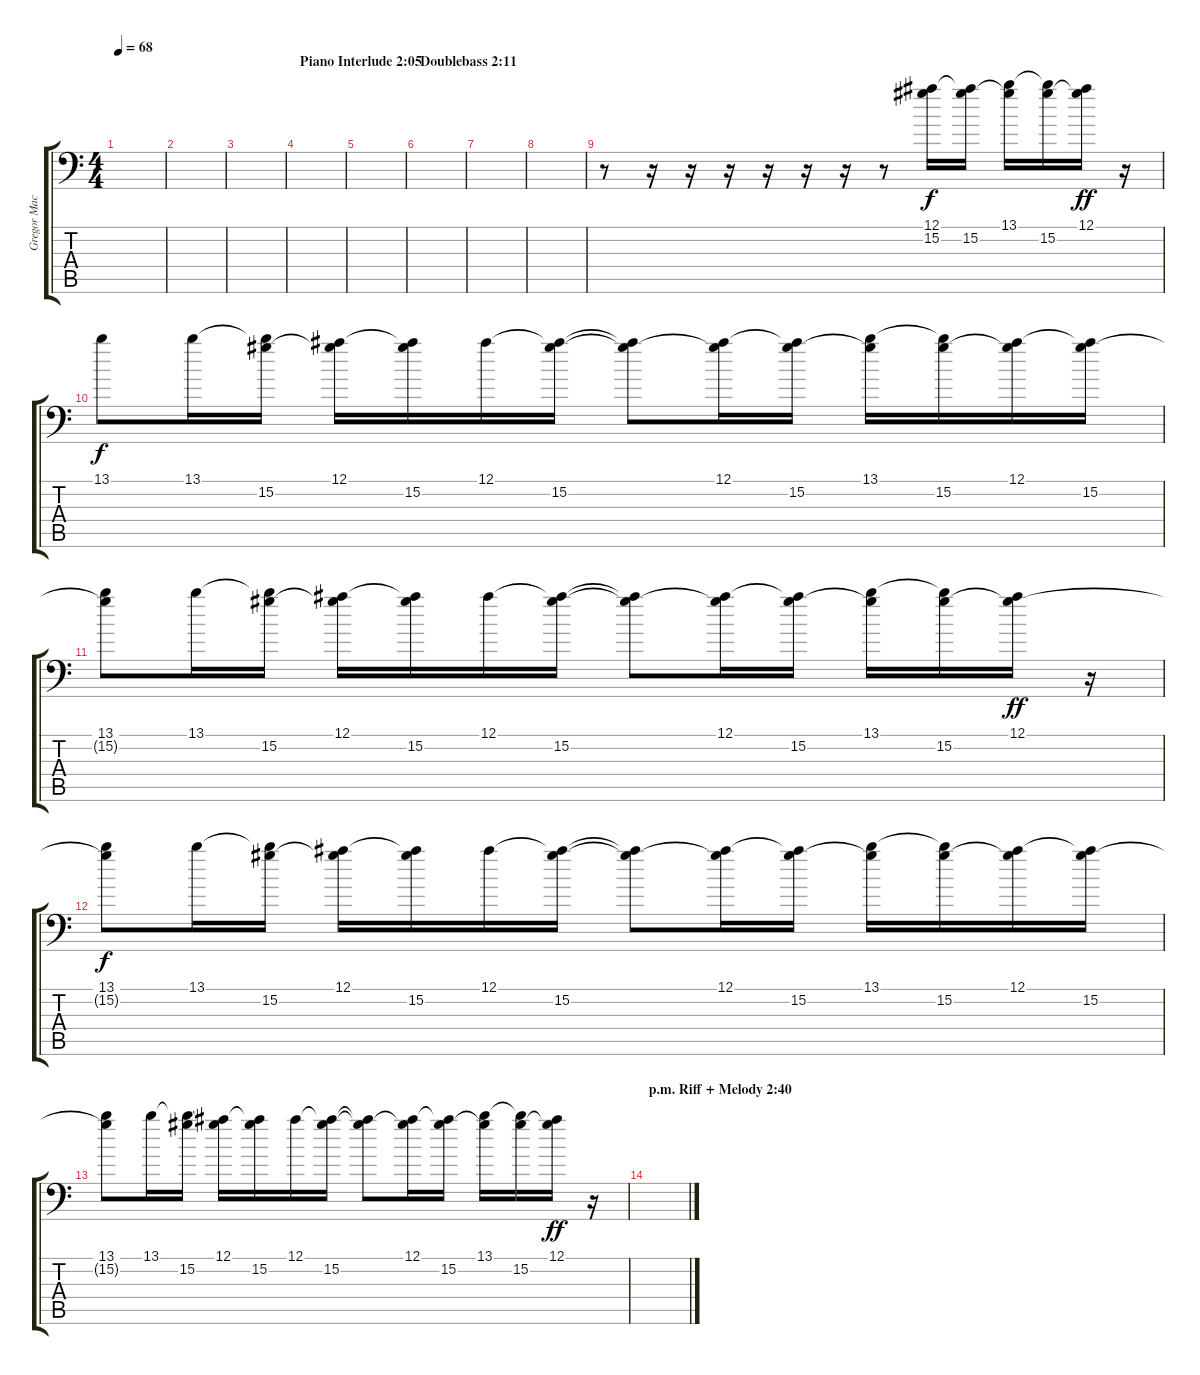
\track ("Gregor Mackintosh Doublebass Rhythm" "Gregor Mac") {instrument electricguitarjazz}
\staff {score tabs}
\tuning (Bb3 F3 Db3 Ab2 Eb2 Bb1) {hide}
\ts (4 4)
\tempo 68
\clef f4
\ks c
|
|
|
\section ("" "Piano Interlude 2:05")
|
|
\section ("" "Doublebass 2:11")
|
|
|
r.8 r.16 r.16 r.16 r.16 r.16 r.16 r.8 (12.1 15.2).16{dy f} (12.1{t} 15.2).16 (13.1 15.2{t}).16 (13.1{t} 15.2).16 (12.1 15.2{t}).16{dy ff} r.16 |
13.1.8{dy f} 13.1.16 (13.1{t} 15.2).16 (12.1 15.2{t}).16 (12.1{t} 15.2).16 12.1.16 (12.1{t} 15.2).16 (12.1{t} 15.2{t}).8 (12.1 15.2{t}).16 (12.1{t} 15.2).16 (13.1 15.2{t}).16 (13.1{t} 15.2).16 (12.1 15.2{t}).16 (12.1{t} 15.2).16 |
(13.1 15.2{t}).8 13.1.16 (13.1{t} 15.2).16 (12.1 15.2{t}).16 (12.1{t} 15.2).16 12.1.16 (12.1{t} 15.2).16 (12.1{t} 15.2{t}).8 (12.1 15.2{t}).16 (12.1{t} 15.2).16 (13.1 15.2{t}).16 (13.1{t} 15.2).16 (12.1 15.2{t}).16{dy ff} r.16 |
(13.1 15.2{t}).8{dy f} 13.1.16 (13.1{t} 15.2).16 (12.1 15.2{t}).16 (12.1{t} 15.2).16 12.1.16 (12.1{t} 15.2).16 (12.1{t} 15.2{t}).8 (12.1 15.2{t}).16 (12.1{t} 15.2).16 (13.1 15.2{t}).16 (13.1{t} 15.2).16 (12.1 15.2{t}).16 (12.1{t} 15.2).16 |
(13.1 15.2{t}).8 13.1.16 (13.1{t} 15.2).16 (12.1 15.2{t}).16 (12.1{t} 15.2).16 12.1.16 (12.1{t} 15.2).16 (12.1{t} 15.2{t}).8 (12.1 15.2{t}).16 (12.1{t} 15.2).16 (13.1 15.2{t}).16 (13.1{t} 15.2).16 (12.1 15.2{t}).16{dy ff} r.16 |
\section ("" "p.m. Riff + Melody 2:40")
